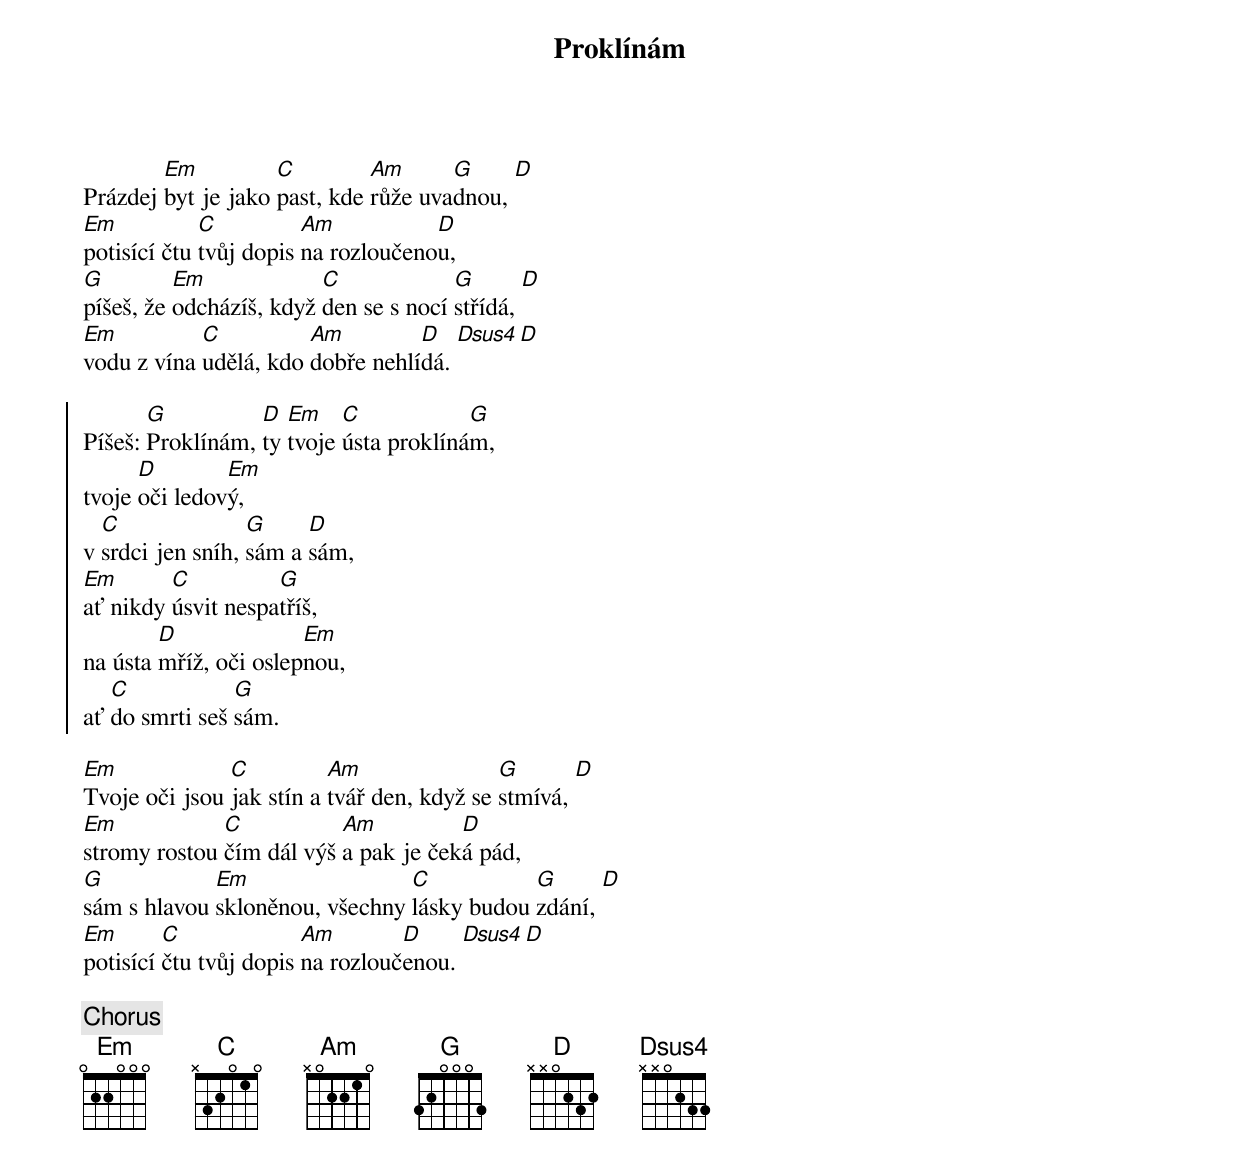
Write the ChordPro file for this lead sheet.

{title: Proklínám}
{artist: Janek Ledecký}
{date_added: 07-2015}
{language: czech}
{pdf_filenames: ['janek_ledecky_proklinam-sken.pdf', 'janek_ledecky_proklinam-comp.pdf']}
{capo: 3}
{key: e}
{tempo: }
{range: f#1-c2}
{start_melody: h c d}

{start_of_verse}
Prázdej [Em]byt je jako [C]past, kde [Am]růže uva[G]dnou, [D]
[Em]potisící čtu [C]tvůj dopis [Am]na rozloučeno[D]u,
[G]píšeš, že [Em]odcházíš, když [C]den se s nocí [G]střídá, [D]
[Em]vodu z vína [C]udělá, kdo [Am]dobře nehlí[D]dá. [Dsus4][D]
{end_of_verse}

{start_of_chorus}
Píšeš: [G]Proklínám, [D]ty [Em]tvoje [C]ústa proklíná[G]m,
tvoje [D]oči ledov[Em]ý,
v [C]srdci jen sníh, [G]sám a [D]sám,
[Em]ať nikdy [C]úsvit nespa[G]tříš,
na ústa [D]mříž, oči oslep[Em]nou,
ať [C]do smrti seš [G]sám.
{end_of_chorus}

{start_of_verse}
[Em]Tvoje oči jsou [C]jak stín a [Am]tvář den, když se [G]stmívá, [D]
[Em]stromy rostou [C]čím dál výš [Am]a pak je ček[D]á pád,
[G]sám s hlavou [Em]skloněnou, všechny [C]lásky budou [G]zdání, [D]
[Em]potisící [C]čtu tvůj dopis [Am]na rozlouč[D]enou. [Dsus4][D]
{end_of_verse}

{chorus}
